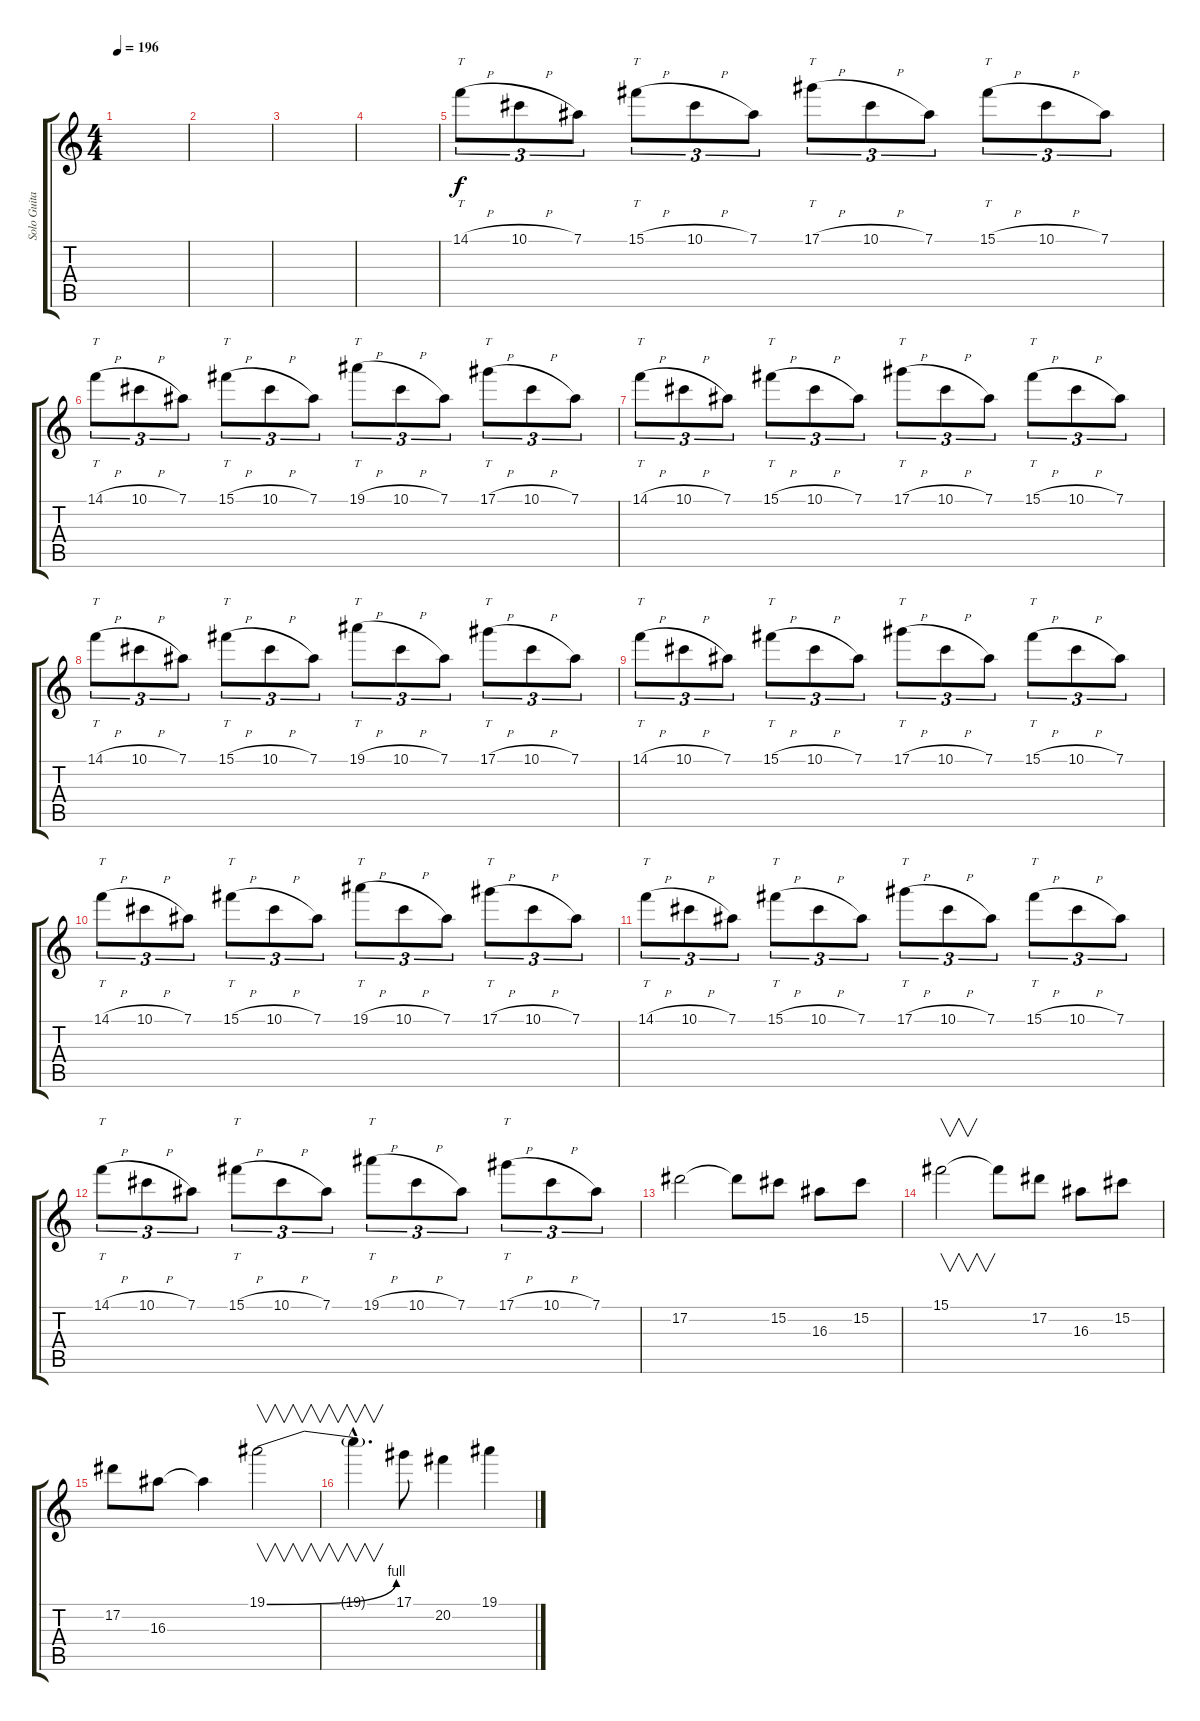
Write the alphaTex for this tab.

\track ("Solo Guitar" "Solo Guita") {instrument distortionguitar}
\staff {score tabs}
\tuning (Eb4 Bb3 Gb3 Db3 Ab2 Eb2) {hide}
\ts (4 4)
\tempo 196
\clef g2
\ks c
|
|
|
|
14.1{h}.8{tt tu (3 2)} 10.1{h}.8{tu (3 2)} 7.1.8{tu (3 2)} 15.1{h}.8{tt tu (3 2)} 10.1{h}.8{tu (3 2)} 7.1.8{tu (3 2)} 17.1{h}.8{tt tu (3 2)} 10.1{h}.8{tu (3 2)} 7.1.8{tu (3 2)} 15.1{h}.8{tt tu (3 2)} 10.1{h}.8{tu (3 2)} 7.1.8{tu (3 2)} |
14.1{h}.8{tt tu (3 2)} 10.1{h}.8{tu (3 2)} 7.1.8{tu (3 2)} 15.1{h}.8{tt tu (3 2)} 10.1{h}.8{tu (3 2)} 7.1.8{tu (3 2)} 19.1{h}.8{tt tu (3 2)} 10.1{h}.8{tu (3 2)} 7.1.8{tu (3 2)} 17.1{h}.8{tt tu (3 2)} 10.1{h}.8{tu (3 2)} 7.1.8{tu (3 2)} |
14.1{h}.8{tt tu (3 2)} 10.1{h}.8{tu (3 2)} 7.1.8{tu (3 2)} 15.1{h}.8{tt tu (3 2)} 10.1{h}.8{tu (3 2)} 7.1.8{tu (3 2)} 17.1{h}.8{tt tu (3 2)} 10.1{h}.8{tu (3 2)} 7.1.8{tu (3 2)} 15.1{h}.8{tt tu (3 2)} 10.1{h}.8{tu (3 2)} 7.1.8{tu (3 2)} |
14.1{h}.8{tt tu (3 2)} 10.1{h}.8{tu (3 2)} 7.1.8{tu (3 2)} 15.1{h}.8{tt tu (3 2)} 10.1{h}.8{tu (3 2)} 7.1.8{tu (3 2)} 19.1{h}.8{tt tu (3 2)} 10.1{h}.8{tu (3 2)} 7.1.8{tu (3 2)} 17.1{h}.8{tt tu (3 2)} 10.1{h}.8{tu (3 2)} 7.1.8{tu (3 2)} |
14.1{h}.8{tt tu (3 2)} 10.1{h}.8{tu (3 2)} 7.1.8{tu (3 2)} 15.1{h}.8{tt tu (3 2)} 10.1{h}.8{tu (3 2)} 7.1.8{tu (3 2)} 17.1{h}.8{tt tu (3 2)} 10.1{h}.8{tu (3 2)} 7.1.8{tu (3 2)} 15.1{h}.8{tt tu (3 2)} 10.1{h}.8{tu (3 2)} 7.1.8{tu (3 2)} |
14.1{h}.8{tt tu (3 2)} 10.1{h}.8{tu (3 2)} 7.1.8{tu (3 2)} 15.1{h}.8{tt tu (3 2)} 10.1{h}.8{tu (3 2)} 7.1.8{tu (3 2)} 19.1{h}.8{tt tu (3 2)} 10.1{h}.8{tu (3 2)} 7.1.8{tu (3 2)} 17.1{h}.8{tt tu (3 2)} 10.1{h}.8{tu (3 2)} 7.1.8{tu (3 2)} |
14.1{h}.8{tt tu (3 2)} 10.1{h}.8{tu (3 2)} 7.1.8{tu (3 2)} 15.1{h}.8{tt tu (3 2)} 10.1{h}.8{tu (3 2)} 7.1.8{tu (3 2)} 17.1{h}.8{tt tu (3 2)} 10.1{h}.8{tu (3 2)} 7.1.8{tu (3 2)} 15.1{h}.8{tt tu (3 2)} 10.1{h}.8{tu (3 2)} 7.1.8{tu (3 2)} |
14.1{h}.8{tt tu (3 2)} 10.1{h}.8{tu (3 2)} 7.1.8{tu (3 2)} 15.1{h}.8{tt tu (3 2)} 10.1{h}.8{tu (3 2)} 7.1.8{tu (3 2)} 19.1{h}.8{tt tu (3 2)} 10.1{h}.8{tu (3 2)} 7.1.8{tu (3 2)} 17.1{h}.8{tt tu (3 2)} 10.1{h}.8{tu (3 2)} 7.1.8{tu (3 2)} |
17.2.2 17.2{t}.8 15.2.8 16.3.8 15.2.8 |
15.1.2{v} 15.1{t}.8 17.2.8 16.3.8 15.2.8 |
17.2.8 16.3.8 16.3{t}.4 19.1{be (bend 0 0 60 4)}.2{v} |
19.1{hac t}.4{v d} 17.1.8 20.2.4 19.1.4
